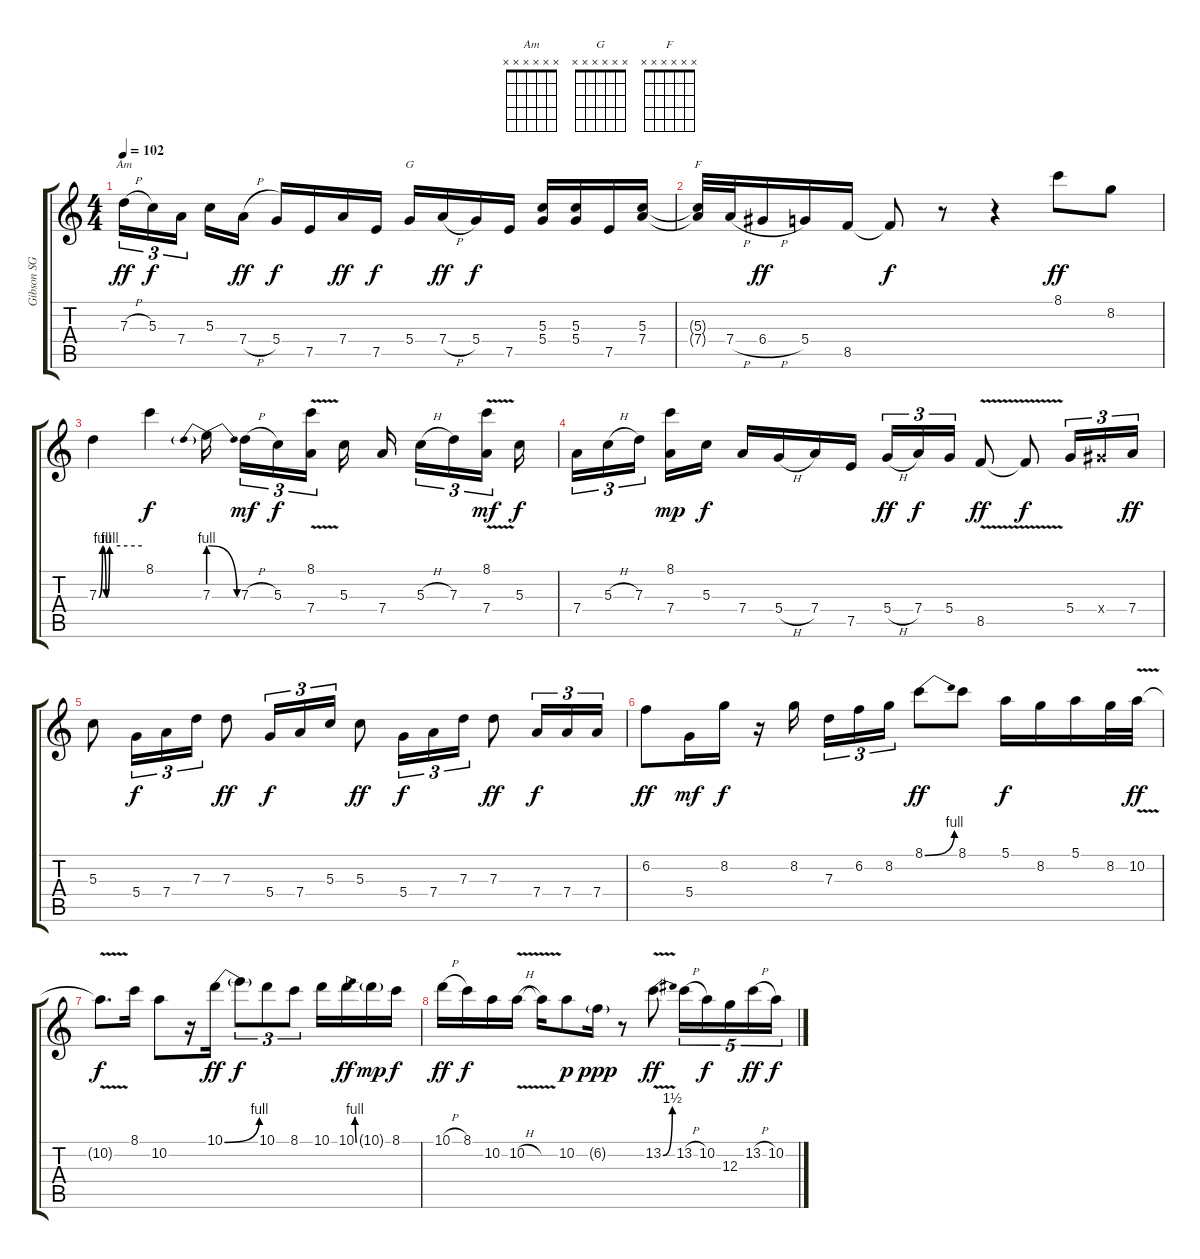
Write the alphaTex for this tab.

\track ("Gibson SG   6 Strings" "Gibson SG ") {instrument overdrivenguitar}
\staff {score tabs}
\tuning (E4 B3 G3 D3 A2 E2) {hide}
\chord ("Am" x x x x x x)
\chord ("G" x x x x x x)
\chord ("F" x x x x x x)
\ts (4 4)
\tempo 102
\clef g2
\ks c
7.3{h}.16{tu (3 2) ch "Am" dy ff} 5.3.16{tu (3 2) dy f} 7.4.16{tu (3 2) beam splitsecondary} 5.3.16 7.4{h}.16{dy ff} 5.4.16{dy f} 7.5.16 7.4.16{dy ff} 7.5.16{dy f} 5.4.16{ch "G"} 7.4{h}.16{dy ff} 5.4.16{dy f} 7.5.16 (5.3 5.4).16 (5.3 5.4).16 7.5.16 (5.3 7.4).16 |
(5.3{t} 7.4{t}).32{ch "F"} 7.4{h}.32 6.4{h}.16{dy ff} 5.4.16 8.5.16 8.5{t}.8{dy f} r.8 r.4 8.1.8{dy ff} 8.2.8 |
7.3{be (custom 0 0 5 4 10 0 15 4 60 4)}.4 8.1.4{dy f} 7.3{be (prebendrelease 0 4 60 0)}.16{beam splitsecondary} 7.3{h}.16{tu (3 2) dy mf} 5.3.16{tu (3 2) dy f} (8.1{v} 7.4{v}).16{tu (3 2) beam splitsecondary} 5.3.16 7.4.16{beam splitsecondary} 5.3{h}.16{tu (3 2)} 7.3.16{tu (3 2)} (8.1{v} 7.4{v}).16{tu (3 2) dy mf beam splitsecondary} 5.3.16{dy f} |
7.4.16{tu (3 2)} 5.3{h}.16{tu (3 2)} 7.3.16{tu (3 2) beam splitsecondary} (8.1 7.4).16{dy mp} 5.3.16{dy f} 7.4.16 5.4{h}.16 7.4.16 7.5.16 5.4{h}.16{tu (3 2) dy ff} 7.4.16{tu (3 2) dy f} 5.4.16{tu (3 2)} 8.5{v}.8{dy ff} 8.5{t}.8{dy f} 5.4.16{tu (3 2)} 6.4{x}.16{tu (3 2)} 7.4.16{tu (3 2) dy ff} |
5.3.8 5.4.16{tu (3 2) dy f} 7.4.16{tu (3 2)} 7.3.16{tu (3 2)} 7.3.8{dy ff} 5.4.16{tu (3 2) dy f} 7.4.16{tu (3 2)} 5.3.16{tu (3 2)} 5.3.8{dy ff} 5.4.16{tu (3 2) dy f} 7.4.16{tu (3 2)} 7.3.16{tu (3 2)} 7.3.8{dy ff} 7.4.16{tu (3 2) dy f} 7.4.16{tu (3 2)} 7.4.16{tu (3 2)} |
6.2.8{dy ff} 5.4.16{dy mf} 8.2.16{dy f} r.16 8.2.16{beam splitsecondary} 7.3.16{tu (3 2)} 6.2.16{tu (3 2)} 8.2.16{tu (3 2)} 8.1{be (bend 0 0 60 4)}.8{dy ff} 8.1.8 5.1.16{dy f} 8.2.16 5.1.16 8.2.32 10.2{v}.32{dy ff} |
10.2{t}.8{d dy f} 8.1.16 10.2.8 r.16 10.1{be (bend 0 0 60 4)}.16{dy ff} 10.1{t}.8{tu (3 2) dy f} 10.1.8{tu (3 2)} 8.1.8{tu (3 2)} 10.1.16 10.1{be (bend 0 0 60 4)}.16{dy ff} 10.1{g}.16{dy mp} 8.1.16{dy f} |
10.1{h}.16{dy ff} 8.1.16{dy f} 10.2.16 10.2{v h}.16 10.2{t}.16 10.2.8{dy p} 6.2{g}.16{dy ppp} r.8 13.2{be (bend 0 0 60 6) v}.8{dy ff} 13.2{h}.16{tu (5 4)} 10.2.16{tu (5 4) dy f} 12.3.16{tu (5 4)} 13.2{h}.16{tu (5 4) dy ff} 10.2.16{tu (5 4) dy f}
